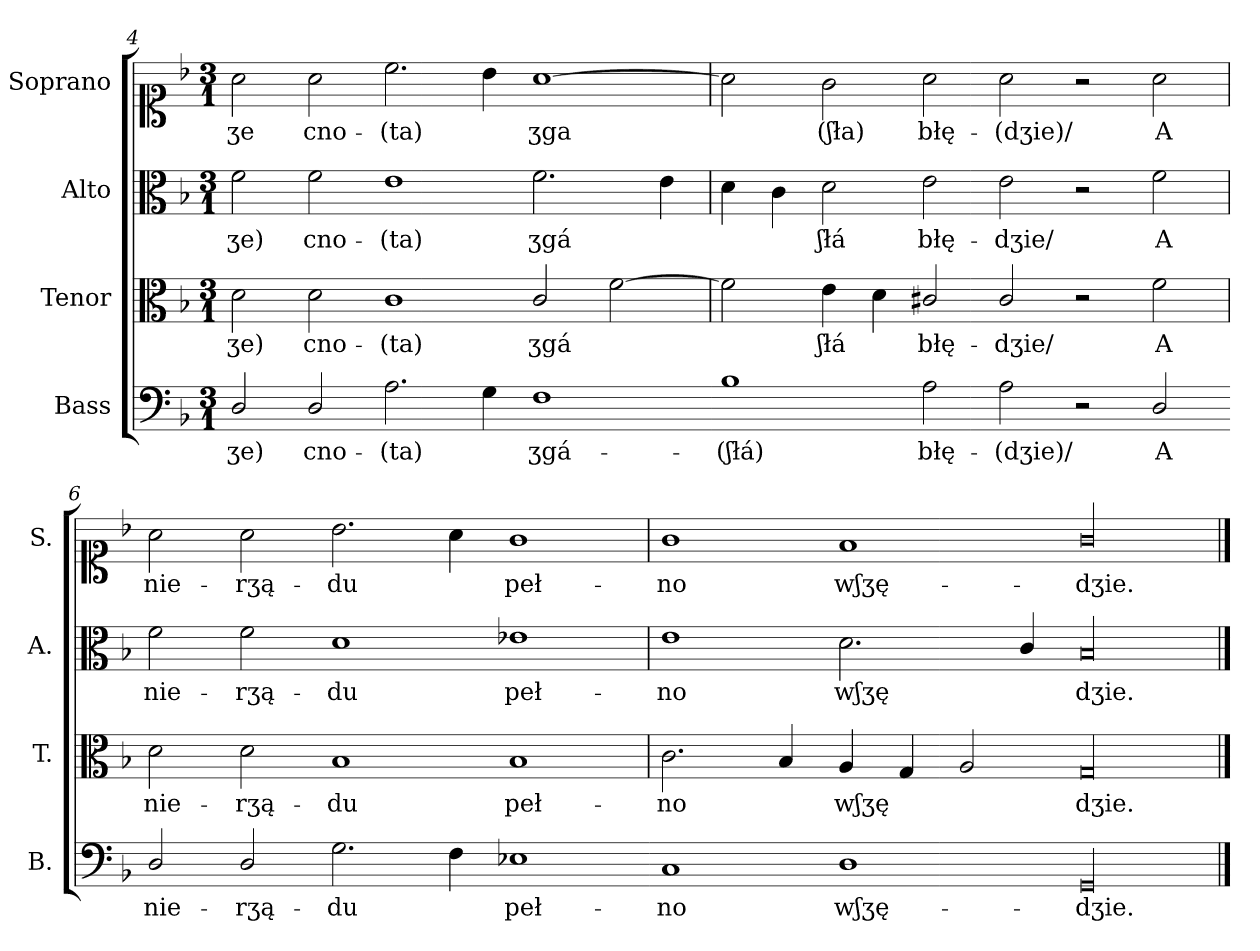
**kern	**text	**kern	**text	**kern	**text	**kern	**text
*part4	*part4	*part3	*part3	*part2	*part2	*part1	*part1
*staff4	*staff4	*staff3	*staff3	*staff2	*staff2	*staff1	*staff1
*I"Bass	*	*I"Tenor	*	*I"Alto	*	*I"Soprano	*
*I'B.	*	*I'T.	*	*I'A.	*	*I'S.	*
*clefF4	*	*clefC3	*	*clefC3	*	*clefC1	*
*k[b-]	*	*k[b-]	*	*k[b-]	*	*k[b-]	*
*M3/1	*	*M3/1	*	*M3/1	*	*M3/1	*
=4	=4	=4	=4	=4	=4	=4	=4
2D/	-ʒe)	2d	-ʒe)	2f	-ʒe)	2a	-ʒe
2D/	cno-	2d	cno-	2f	cno-	2a	cno-
2.A	-(ta)	1c	-(ta)	1e	-(ta)	2.cc	-(ta)
4G	.	.	.	.	.	4b-	.
1F	ʒgá-	2c/	ʒgá	2.f	ʒgá	[1a	ʒga
.	.	[2f	.	.	.	.	.
.	.	.	.	4e	.	.	.
=5-	=5	=5	=5	=5	=5	=5	=5
1B-	-(ʃłá)	2f]	.	4d	.	2a]	.
.	.	.	.	4c	.	.	.
.	.	4e	ʃłá	2d	ʃłá	2g	(ʃła)
.	.	4d	.	.	.	.	.
2A	błę-	2c#X/	błę-	2e	błę-	2a	błę-
2A	-(dʒie)/	2c#/	-dʒie/	2e	-dʒie/	2a	-(dʒie)/
2r	.	2r	.	2r	.	2r	.
2D/	A	2f	A	2f	A	2a	A
=6-	=6	=6	=6	=6	=6	=6	=6
2D/	nie-	2d	nie-	2f	nie-	2a	nie-
2D/	-rʒą-	2d	-rʒą-	2f	-rʒą-	2a	-rʒą-
2.G	-du	1B-	-du	1d	-du	2.b-	-du
4F	.	.	.	.	.	4a	.
1E-X	peł-	1B-	peł-	1e-X	peł-	1g	peł-
=7-	=7	=7	=7	=7	=7	=7	=7
1C	-no	2.c	-no	1e	-no	1g	-no
.	.	4B-	.	.	.	.	.
1D	wʃʒę-	4A	wʃʒę	2.d	wʃʒę	1f	wʃʒę-
.	.	4G	.	.	.	.	.
.	.	2A	.	.	.	.	.
.	.	.	.	4c/	.	.	.
!LO:N:vis=00	!	!LO:N:vis=00	!	!LO:N:vis=00	!	!LO:N:vis=00	!
1GG/	-dʒie.	1G/	dʒie.	1B-/	dʒie.	1g/	-dʒie.
==	==	==	==	==	==	==	==
*-	*-	*-	*-	*-	*-	*-	*-
